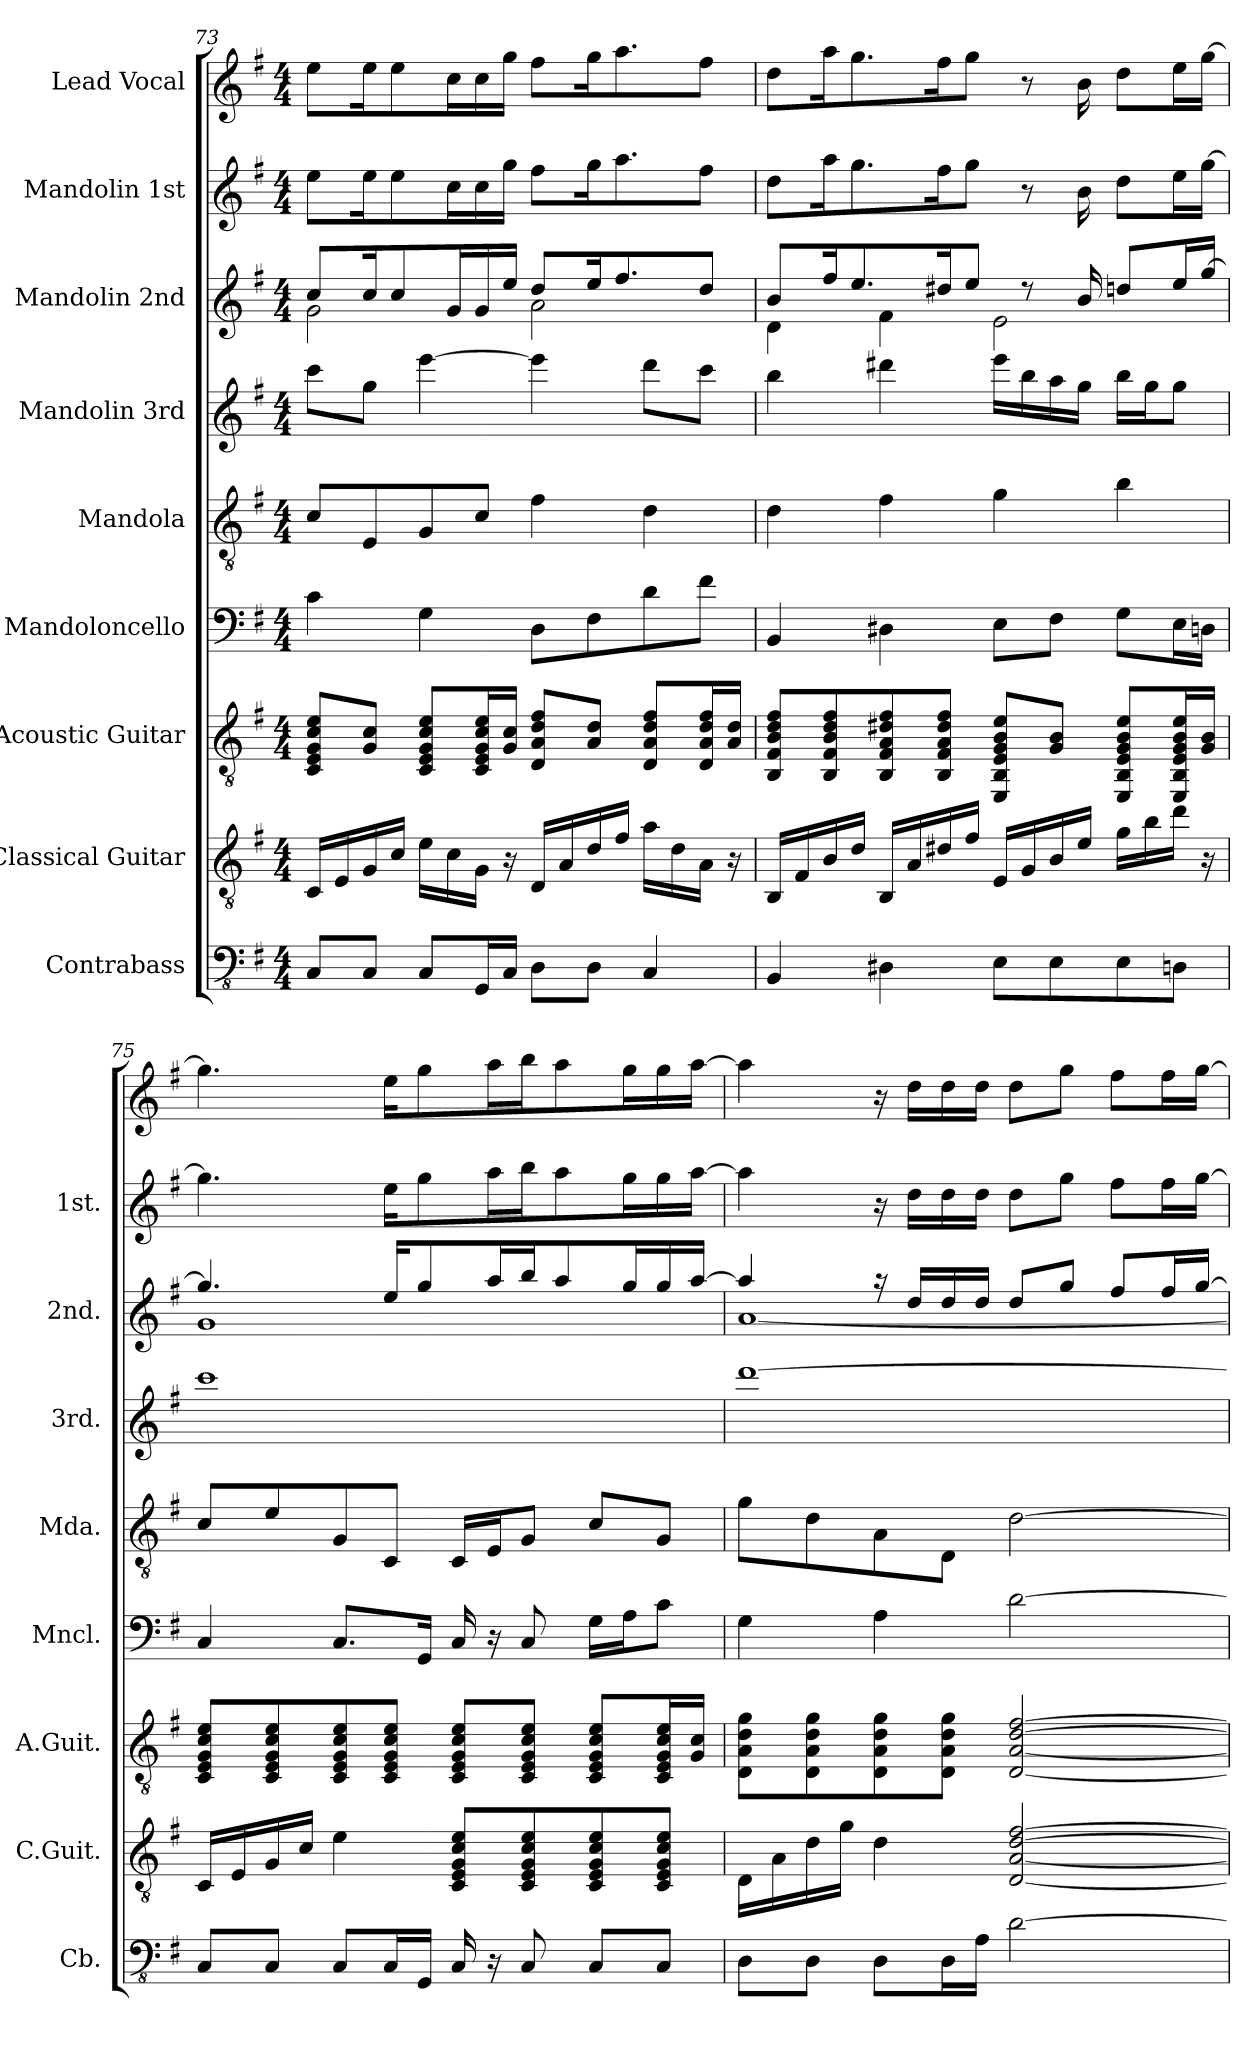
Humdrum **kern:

**kern	**kern	**kern	**kern	**kern	**kern	**kern	**kern	**kern
*part9	*part8	*part7	*part6	*part5	*part4	*part3	*part2	*part1
*staff9	*staff8	*staff7	*staff6	*staff5	*staff4	*staff3	*staff2	*staff1
*I"Contrabass	*I"Classical Guitar	*I"Acoustic Guitar	*I"Mandoloncello	*I"Mandola	*I"Mandolin 3rd	*I"Mandolin 2nd	*I"Mandolin 1st	*I"Lead Vocal
*I'Cb.	*I'C.Guit.	*I'A.Guit.	*I'Mncl.	*I'Mda.	*I'3rd.	*I'2nd.	*I'1st.	*
*clefFv4	*clefGv2	*clefGv2	*clefF4	*clefGv2	*clefG2	*clefG2	*clefG2	*clefG2
*k[f#]	*k[f#]	*k[f#]	*k[f#]	*k[f#]	*k[f#]	*k[f#]	*k[f#]	*k[f#]
*M4/4	*M4/4	*M4/4	*M4/4	*M4/4	*M4/4	*M4/4	*M4/4	*M4/4
=73	=73	=73	=73	=73	=73	=73	=73	=73
*	*	*	*	*	*	*^	*	*
8CCL	16CLL	8C 8E 8G 8c 8eL	4c	8cL	8cccL	8ccL	2g	8eeL	8eeL
.	16E	.	.	.	.	.	.	.	.
8CCJ	16G	8G 8cJ	.	8E	8ggJ	16ccK	.	16eeK	16eeK
.	16cJJ	.	.	.	.	8cc	.	8ee	8ee
8CCL	16eLL	8C 8E 8G 8c 8eL	4G	8G	[4eee	.	.	.	.
.	16c	.	.	.	.	16gL	.	16ccL	16ccL
16GGGL	16GJJ	16C 16E 16G 16c 16eL	.	8cJ	.	16g	.	16cc	16cc
16CCJJ	16r	16G 16cJJ	.	.	.	16eeJJ	.	16ggJJ	16ggJJ
8DDL	16DLL	8D 8A 8d 8f#L	8DL	4f#	4eee]	8ddL	2a	8ff#L	8ff#L
.	16A	.	.	.	.	.	.	.	.
8DDJ	16d	8A 8dJ	8F#	.	.	16eeK	.	16ggK	16ggK
.	16f#JJ	.	.	.	.	8.ff#	.	8.aa	8.aa
4CC	16aLL	8D 8A 8d 8f#L	8d	4d	8dddL	.	.	.	.
.	16d	.	.	.	.	.	.	.	.
.	16AJJ	16D 16A 16d 16f#L	8f#J	.	8cccJ	8ddJ	.	8ff#J	8ff#J
.	16r	16A 16dJJ	.	.	.	.	.	.	.
=74	=74	=74	=74	=74	=74	=74	=74	=74	=74
4BBB	16BBLL	8BB 8F# 8B 8d 8f#L	4BB	4d	4bb	8bL	4d	8ddL	8ddL
.	16F#	.	.	.	.	.	.	.	.
.	16B	8BB 8F# 8B 8d 8f#	.	.	.	16ff#K	.	16aaK	16aaK
.	16dJJ	.	.	.	.	8.ee	.	8.gg	8.gg
4DD#X	16BBLL	8BB 8F# 8A 8d#X 8f#	4D#X	4f#	4ddd#X	.	4f#	.	.
.	16A	.	.	.	.	.	.	.	.
.	16d#X	8BB 8F# 8A 8d# 8f#J	.	.	.	16dd#XK	.	16ff#K	16ff#K
.	16f#JJ	.	.	.	.	8eeJ	.	8ggJ	8ggJ
8EEL	16ELL	8EE 8BB 8E 8G 8B 8eL	8EL	4g	16eeeLL	.	2e	.	.
.	16G	.	.	.	16bb	8r	.	8r	8r
8EE	16B	8G 8BJ	8F#J	.	16aa	.	.	.	.
.	16eJJ	.	.	.	16ggJJ	16b	.	16b	16b
8EE	16gLL	8EE 8BB 8E 8G 8B 8eL	8GL	4b	16bbLL	8ddnL	.	8ddL	8ddL
.	16b	.	.	.	16ggJ	.	.	.	.
8DDnJ	16ddJJ	16EE 16BB 16E 16G 16B 16eL	16EL	.	8ggJ	16eeL	.	16eeL	16eeL
.	16r	16G 16BJJ	16DnJJ	.	.	[16ggJJ	.	[16ggJJ	[16ggJJ
=75	=75	=75	=75	=75	=75	=75	=75	=75	=75
8CCL	16CLL	8C 8E 8G 8c 8eL	4C	8cL	1ccc	4.gg]	1g	4.gg]	4.gg]
.	16E	.	.	.	.	.	.	.	.
8CCJ	16G	8C 8E 8G 8c 8e	.	8e	.	.	.	.	.
.	16cJJ	.	.	.	.	.	.	.	.
8CCL	4e	8C 8E 8G 8c 8e	8.CL	8G	.	.	.	.	.
16CCL	.	8C 8E 8G 8c 8eJ	.	8CJ	.	16eeKL	.	16eeKL	16eeKL
16GGGJJ	.	.	16GGJk	.	.	8gg	.	8gg	8gg
16CC	8C 8E 8G 8c 8eL	8C 8E 8G 8c 8eL	16C	16CLL	.	.	.	.	.
16r	.	.	16r	16EJ	.	16aaL	.	16aaL	16aaL
8CC	8C 8E 8G 8c 8e	8C 8E 8G 8c 8eJ	8C	8GJ	.	16bbJ	.	16bbJ	16bbJ
.	.	.	.	.	.	8aa	.	8aa	8aa
8CCL	8C 8E 8G 8c 8e	8C 8E 8G 8c 8eL	16GLL	8cL	.	.	.	.	.
.	.	.	16AJ	.	.	16ggL	.	16ggL	16ggL
8CCJ	8C 8E 8G 8c 8eJ	16C 16E 16G 16c 16eL	8cJ	8GJ	.	16gg	.	16gg	16gg
.	.	16G 16cJJ	.	.	.	[16aaJJ	.	[16aaJJ	[16aaJJ
=76	=76	=76	=76	=76	=76	=76	=76	=76	=76
8DDL	16DLL	8D 8A 8d 8gL	4G	8gL	[1ddd	4aa]	[1a	4aa]	4aa]
.	16A	.	.	.	.	.	.	.	.
8DDJ	16d	8D 8A 8d 8g	.	8d	.	.	.	.	.
.	16gJJ	.	.	.	.	.	.	.	.
8DDL	4d	8D 8A 8d 8g	4A	8A	.	16r	.	16r	16r
.	.	.	.	.	.	16ddLL	.	16ddLL	16ddLL
16DDL	.	8D 8A 8d 8gJ	.	8DJ	.	16dd	.	16dd	16dd
16AAJJ	.	.	.	.	.	16ddJJ	.	16ddJJ	16ddJJ
[2D	[2D [2A [2d [2f#	[2D [2A [2d [2f#	[2d	[2d	.	8ddL	.	8ddL	8ddL
.	.	.	.	.	.	8ggJ	.	8ggJ	8ggJ
.	.	.	.	.	.	8ff#L	.	8ff#L	8ff#L
.	.	.	.	.	.	16ff#L	.	16ff#L	16ff#L
.	.	.	.	.	.	[16ggJJ	.	[16ggJJ	[16ggJJ
*	*	*	*	*	*	*v	*v	*	*
=	=	=	=	=	=	=	=	=
*-	*-	*-	*-	*-	*-	*-	*-	*-
